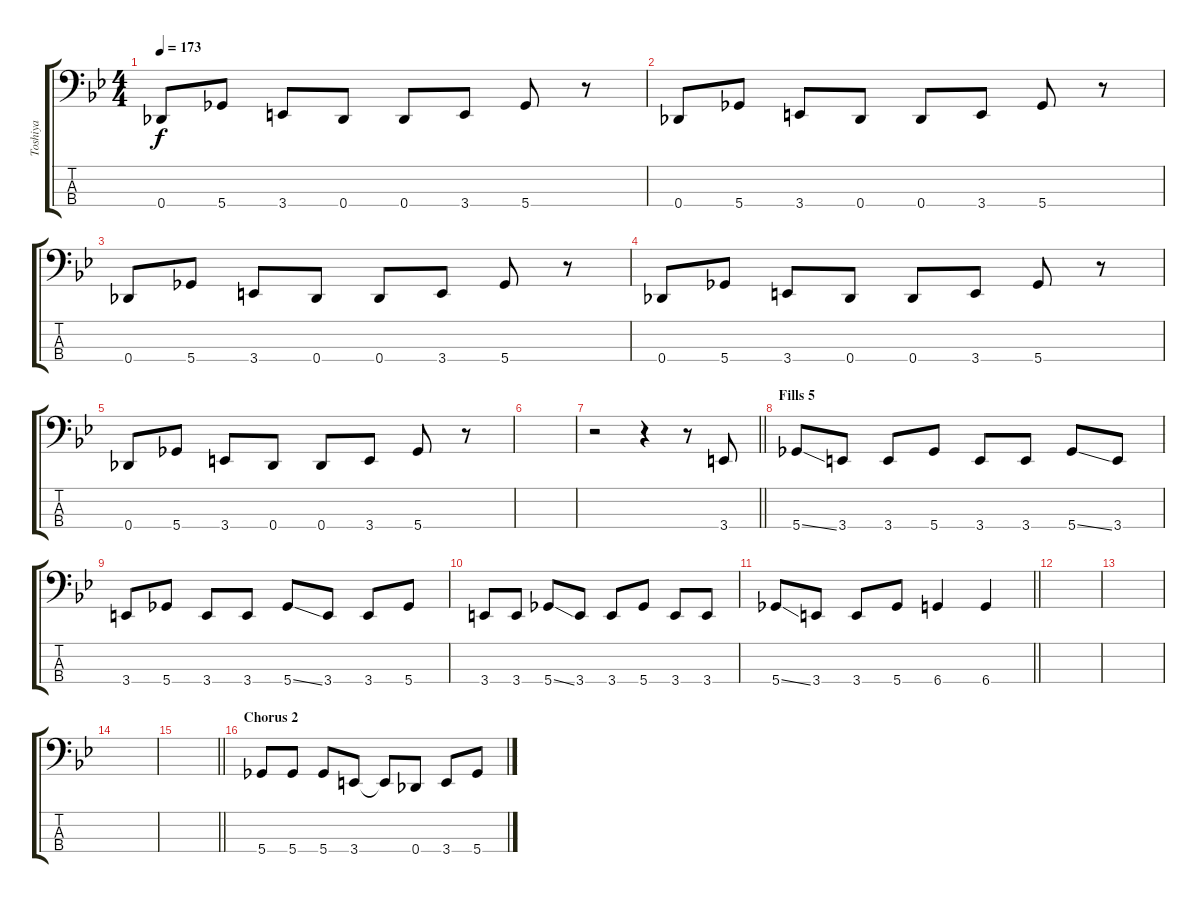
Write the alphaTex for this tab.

\track ("Toshiya" "Toshiya") {instrument electricbasspick}
\staff {score tabs}
\tuning (E2 B1 Gb1 Db1) {hide}
\ts (4 4)
\tempo 173
\clef f4
\ks bb
0.4.8{dy f} 5.4.8 3.4.8 0.4.8 0.4.8 3.4.8 5.4.8 r.8 |
0.4.8 5.4.8 3.4.8 0.4.8 0.4.8 3.4.8 5.4.8 r.8 |
0.4.8 5.4.8 3.4.8 0.4.8 0.4.8 3.4.8 5.4.8 r.8 |
0.4.8 5.4.8 3.4.8 0.4.8 0.4.8 3.4.8 5.4.8 r.8 |
0.4.8 5.4.8 3.4.8 0.4.8 0.4.8 3.4.8 5.4.8 r.8 |
|
\barLineRight lightlight
r.2 r.4 r.8 3.4.8 |
\section ("" "Fills 5")
5.4{ss}.8 3.4.8 3.4.8 5.4.8 3.4.8 3.4.8 5.4{ss}.8 3.4.8 |
3.4.8 5.4.8 3.4.8 3.4.8 5.4{ss}.8 3.4.8 3.4.8 5.4.8 |
3.4.8 3.4.8 5.4{ss}.8 3.4.8 3.4.8 5.4.8 3.4.8 3.4.8 |
\barLineRight lightlight
5.4{ss}.8 3.4.8 3.4.8 5.4.8 6.4.4 6.4.4 |
|
|
|
\barLineRight lightlight
|
\section ("" "Chorus 2")
5.4.8 5.4.8 5.4.8 3.4.8 3.4{t}.8 0.4.8 3.4.8 5.4.8
